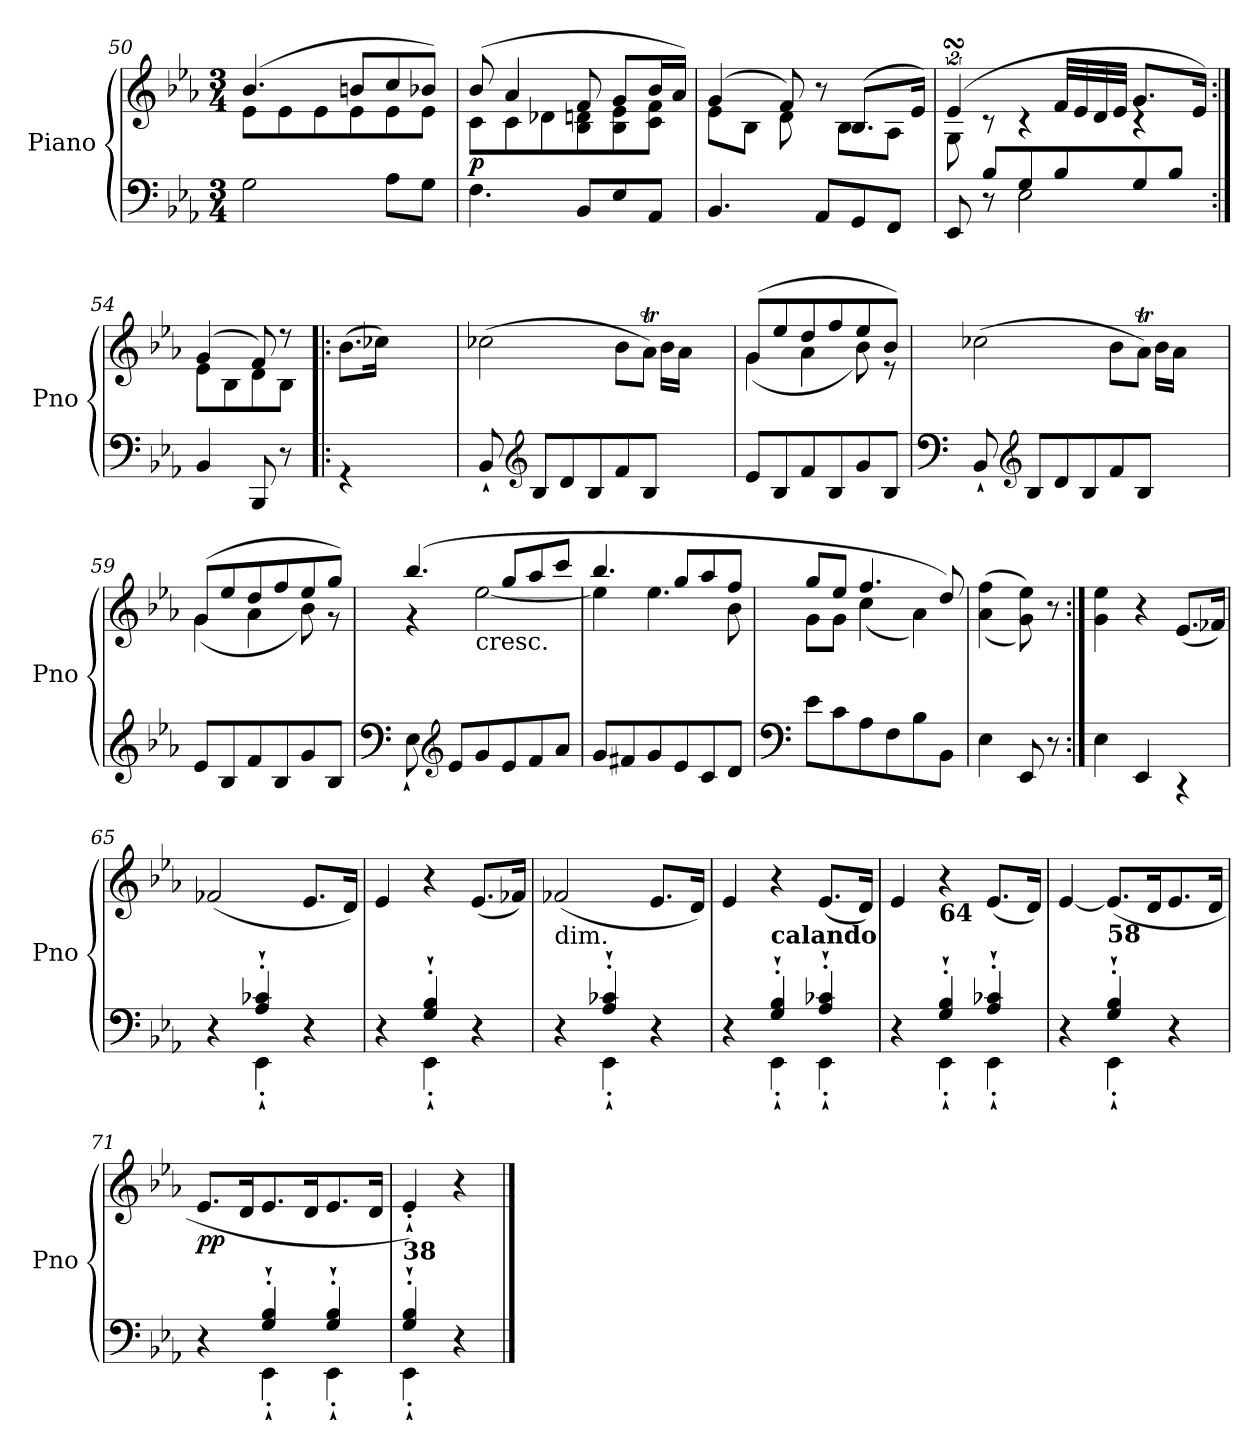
**kern	**kern	**dynam
*part1	*part1	*part1
*staff2	*staff1	*staff1/2
*I"Piano	*	*
*I'Pno	*	*
*clefF4	*clefG2	*
*k[b-e-a-]	*k[b-e-a-]	*
*E-:	*E-:	*
*M3/4	*M3/4	*
=50	=50	=50
*^	*^	*
2.ryy	2G\	(4.b-/	8e-\L	.
.	.	.	8e-\	.
.	.	.	8e-\	.
.	.	8bn/L	8e-\	.
.	8A-\L	8cc/	8e-\	.
.	8G\J	8b-X/J)	8e-\J	.
=51	=51	=51	=51	=51
!	!	!	!	!LO:DY:b
2.ryy	4.F\	(8b-/	8c\L	p
.	.	4a-/	8c\	.
.	.	.	8d-X\	.
.	8BB-/L	8f/	8B-\ 8dn\	.
.	8E-/	8g/L	8B-\ 8e-\	.
.	8AA-/J	16b-/L	8c\ 8f\J	.
.	.	16a-/JJ)	.	.
=52	=52	=52	=52	=52
2.ryy	4.BB-/	(4g/	8e-\L	.
.	.	.	8B-\J	.
.	.	8f/)	8d\	.
.	8AA-/L	8r	8ryy	.
.	8GG/	(8.B-/L	8B-\L	.
.	8FF/J	.	8A-\J	.
.	.	16e-/Jk)	.	.
!!LO:PB:g=z	!!
=53	=53	=53	=53	=53
*	*^	*	*	*
2.ryy	8EE-/	8ryy	(8%3e-sSSs/	8G\	.
.	8B-/L	8r	.	8rc	.
.	8G/	2E-\	.	4rc	.
.	8B-/	.	32fLLL	.	.
.	.	.	32e-	.	.
.	.	.	32d	.	.
.	.	.	32e-JJJ	.	.
.	8G/	.	8.g/L	4rc	.
.	8B-/J	.	.	.	.
.	.	.	16e-/Jk)	.	.
*	*v	*v	*	*	*
=54:|!	=54:|!	=54:|!	=54:|!	=54:|!
2ryy	4BB-/	(4g/	8e-\L	.
.	.	.	8B-\	.
.	8BBB-/	8f/)	8d\	.
.	8r	8r	8B-\J	.
*	*	*v	*v	*
!!LO:PB:g=z
=55!|:	=55!|:	=55!|:	=55!|:
2.ryy	4r	(8.b-\L	.
.	.	16cc-X\Jk)	.
.	2ryy	2ryy	.
=56	=56	=56	=56
*	*	*^	*
2.ryy	8BB-`/	(2cc-X\	2ryy	.
*clefG2	*	*	*	*
.	8B-/L	.	.	.
.	8d/	.	.	.
.	8B-/	.	.	.
*	*	*	*Xtuplet	*
.	8f/	8b-\L	6ryy	.
.	8B-/J	8a-T\J)	.	.
.	.	.	24b-LL	.
.	.	.	24a-JJ	.
4ryy	4ryy	4ryy	6.ryy	.
=57	=57	=57	=57	=57
2.ryy	8e-/L	(8g/L	(4g\	.
.	8B-/	8ee-/	.	.
.	8f/	8dd/	4a-\	.
.	8B-/	8ff/	.	.
.	8g/	8ee-/	8b-\)	.
.	8B-/J	8b-/J)	8re	.
=58	=58	=58	=58	=58
*clefF4	*	*	*	*
2.ryy	8BB-`/	(2cc-X\	2ryy	.
*clefG2	*	*	*	*
.	8B-/L	.	.	.
.	8d/	.	.	.
.	8B-/	.	.	.
.	8f/	8b-\L	6ryy	.
.	8B-/J	8a-T\J)	.	.
.	.	.	24b-LL	.
.	.	.	24a-JJ	.
4ryy	4ryy	4ryy	6.ryy	.
!!LO:LB:g=z	!!
=59	=59	=59	=59	=59
2.ryy	8e-/L	(8g/L	(4g\	.
.	8B-/	8ee-/	.	.
.	8f/	8dd/	4a-\	.
.	8B-/	8ff/	.	.
.	8g/	8ee-/	8b-\)	.
.	8B-/J	8gg/J)	8rg	.
!!LO:LB:g=z	!!
=60	=60	=60	=60	=60
*clefF4	*	*	*	*
2.ryy	8E-`\	(4.bb-/	4rg	.
*clefG2	*	*	*	*
.	8e-/L	.	.	.
!	!	!	!LO:TX:b:t=cresc.	!
.	8g/	.	[2ee-\	.
.	8e-/	8gg/L	.	.
.	8f/	8aa-/	.	.
.	8a-/J	8ccc/J	.	.
=61	=61	=61	=61	=61
2.ryy	8g/L	4.bb-/	4ee-\]	.
.	8f#X/	.	.	.
.	8g/	.	4.ee-\	.
.	8e-/	8gg/L	.	.
.	8c/	8aa-/	.	.
.	8d/J	8ff/J	8b-\	.
=62	=62	=62	=62	=62
*clefF4	*	*	*	*
2.ryy	8e-\L	8gg/L	8g\L	.
.	8c\	8ee-/J	8g\J	.
.	8A-\	4.ff/	(4cc\	.
.	8F\	.	.	.
.	8B-\	.	4a-\)	.
.	8BB-\J	8dd/)	.	.
*	*	*v	*v	*
=63	=63	=63	=63
2ryy	4E-\	((4a-\ 4ff\	.
.	8EE-/	8g\ 8ee-\))	.
.	8r	8r	.
!!LO:PB:g=z
=64:|!	=64:|!	=64:|!	=64:|!
2.ryy	4E-\	4g\ 4ee-\	.
.	4EE-/	4r	.
.	4r	(8.e-/L	.
.	.	16f-X/Jk)	.
=65	=65	=65	=65
4ryy	4r	(2f-X/	.
4A-/'` 4c-X/'`	4EE-'`\	.	.
4ryy	4r	8.e-/L	.
.	.	16d/Jk)	.
=66	=66	=66	=66
4ryy	4r	4e-/	.
4G/'` 4B-/'`	4EE-'`\	4r	.
4ryy	4r	(8.e-/L	.
.	.	16f-X/Jk)	.
=67	=67	=67	=67
!	!	!LO:TX:b:t=dim.	!
4ryy	4r	(2f-X/	.
4A-/'` 4c-X/'`	4EE-'`\	.	.
4ryy	4r	8.e-/L	.
.	.	16d/Jk)	.
=68	=68	=68	=68
4ryy	4r	4e-/	.
!	!	!LO:TX:b:B:t=calando	!
4G/'` 4B-/'`	4EE-'`\	4r	.
4A-/'` 4c-X/'`	4EE-'`\	(8.e-/L	.
.	.	16d/Jk)	.
=69	=69	=69	=69
4ryy	4r	4e-/	.
!	!	!LO:TX:b:B:t=64	!
4G/'` 4B-/'`	4EE-'`\	4r	.
4A-/'` 4c-X/'`	4EE-'`\	(8.e-/L	.
.	.	16d/Jk)	.
!!LO:LB:g=z
=70	=70	=70	=70
4ryy	4r	[4e-/	.
!	!	!LO:TX:b:B:t=58	!
4G/'` 4B-/'`	4EE-'`\	(8.e-/L]	.
.	.	16d/K	.
4ryy	4r	8.e-/	.
.	.	16d/Jk	.
=71	=71	=71	=71
!	!	!	!LO:DY:b
4ryy	4r	8.e-/L	pp
.	.	16d/K	.
4G/'` 4B-/'`	4EE-'`\	8.e-/	.
.	.	16d/K	.
4G/'` 4B-/'`	4EE-'`\	8.e-/	.
.	.	16d/Jk	.
=72	=72	=72	=72
!	!	!LO:TX:b:B:t=38	!
4G/'` 4B-/'`	4EE-'`\	4e-'`/)	.
4ryy	4r	4r	.
*v	*v	*	*
==	==	==
*-	*-	*-
